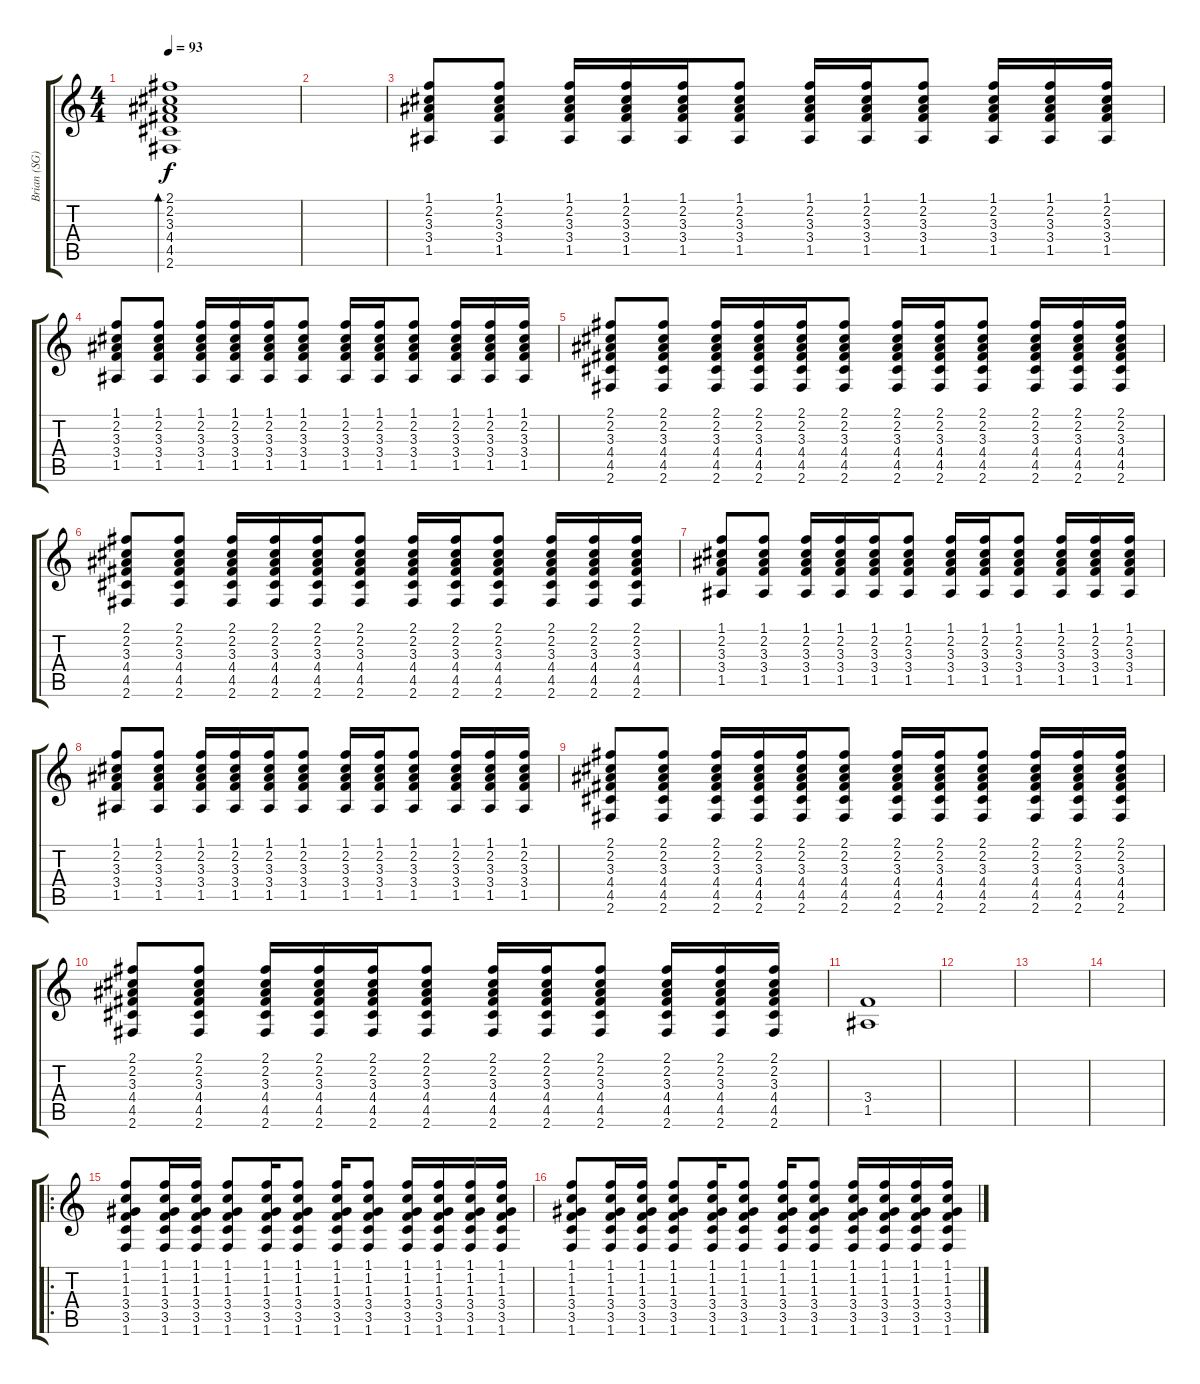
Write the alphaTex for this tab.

\track ("Brian (SG)" "Brian (SG)") {instrument overdrivenguitar}
\staff {score tabs}
\tuning (E4 B3 G3 D3 A2 E2) {hide}
\ts (4 4)
\tempo 93
\clef g2
\ks c
(2.1 2.2 3.3 4.4 4.5 2.6).1{bd 120 dy f} |
|
(1.1 2.2 3.3 3.4 1.5).8 (1.1 2.2 3.3 3.4 1.5).8 (1.1 2.2 3.3 3.4 1.5).16 (1.1 2.2 3.3 3.4 1.5).16 (1.1 2.2 3.3 3.4 1.5).16 (1.1 2.2 3.3 3.4 1.5).8 (1.1 2.2 3.3 3.4 1.5).16 (1.1 2.2 3.3 3.4 1.5).16 (1.1 2.2 3.3 3.4 1.5).8 (1.1 2.2 3.3 3.4 1.5).16 (1.1 2.2 3.3 3.4 1.5).16 (1.1 2.2 3.3 3.4 1.5).16 |
(1.1 2.2 3.3 3.4 1.5).8 (1.1 2.2 3.3 3.4 1.5).8 (1.1 2.2 3.3 3.4 1.5).16 (1.1 2.2 3.3 3.4 1.5).16 (1.1 2.2 3.3 3.4 1.5).16 (1.1 2.2 3.3 3.4 1.5).8 (1.1 2.2 3.3 3.4 1.5).16 (1.1 2.2 3.3 3.4 1.5).16 (1.1 2.2 3.3 3.4 1.5).8 (1.1 2.2 3.3 3.4 1.5).16 (1.1 2.2 3.3 3.4 1.5).16 (1.1 2.2 3.3 3.4 1.5).16 |
(2.1 2.2 3.3 4.4 4.5 2.6).8 (2.1 2.2 3.3 4.4 4.5 2.6).8 (2.1 2.2 3.3 4.4 4.5 2.6).16 (2.1 2.2 3.3 4.4 4.5 2.6).16 (2.1 2.2 3.3 4.4 4.5 2.6).16 (2.1 2.2 3.3 4.4 4.5 2.6).8 (2.1 2.2 3.3 4.4 4.5 2.6).16 (2.1 2.2 3.3 4.4 4.5 2.6).16 (2.1 2.2 3.3 4.4 4.5 2.6).8 (2.1 2.2 3.3 4.4 4.5 2.6).16 (2.1 2.2 3.3 4.4 4.5 2.6).16 (2.1 2.2 3.3 4.4 4.5 2.6).16 |
(2.1 2.2 3.3 4.4 4.5 2.6).8 (2.1 2.2 3.3 4.4 4.5 2.6).8 (2.1 2.2 3.3 4.4 4.5 2.6).16 (2.1 2.2 3.3 4.4 4.5 2.6).16 (2.1 2.2 3.3 4.4 4.5 2.6).16 (2.1 2.2 3.3 4.4 4.5 2.6).8 (2.1 2.2 3.3 4.4 4.5 2.6).16 (2.1 2.2 3.3 4.4 4.5 2.6).16 (2.1 2.2 3.3 4.4 4.5 2.6).8 (2.1 2.2 3.3 4.4 4.5 2.6).16 (2.1 2.2 3.3 4.4 4.5 2.6).16 (2.1 2.2 3.3 4.4 4.5 2.6).16 |
(1.1 2.2 3.3 3.4 1.5).8 (1.1 2.2 3.3 3.4 1.5).8 (1.1 2.2 3.3 3.4 1.5).16 (1.1 2.2 3.3 3.4 1.5).16 (1.1 2.2 3.3 3.4 1.5).16 (1.1 2.2 3.3 3.4 1.5).8 (1.1 2.2 3.3 3.4 1.5).16 (1.1 2.2 3.3 3.4 1.5).16 (1.1 2.2 3.3 3.4 1.5).8 (1.1 2.2 3.3 3.4 1.5).16 (1.1 2.2 3.3 3.4 1.5).16 (1.1 2.2 3.3 3.4 1.5).16 |
(1.1 2.2 3.3 3.4 1.5).8 (1.1 2.2 3.3 3.4 1.5).8 (1.1 2.2 3.3 3.4 1.5).16 (1.1 2.2 3.3 3.4 1.5).16 (1.1 2.2 3.3 3.4 1.5).16 (1.1 2.2 3.3 3.4 1.5).8 (1.1 2.2 3.3 3.4 1.5).16 (1.1 2.2 3.3 3.4 1.5).16 (1.1 2.2 3.3 3.4 1.5).8 (1.1 2.2 3.3 3.4 1.5).16 (1.1 2.2 3.3 3.4 1.5).16 (1.1 2.2 3.3 3.4 1.5).16 |
(2.1 2.2 3.3 4.4 4.5 2.6).8 (2.1 2.2 3.3 4.4 4.5 2.6).8 (2.1 2.2 3.3 4.4 4.5 2.6).16 (2.1 2.2 3.3 4.4 4.5 2.6).16 (2.1 2.2 3.3 4.4 4.5 2.6).16 (2.1 2.2 3.3 4.4 4.5 2.6).8 (2.1 2.2 3.3 4.4 4.5 2.6).16 (2.1 2.2 3.3 4.4 4.5 2.6).16 (2.1 2.2 3.3 4.4 4.5 2.6).8 (2.1 2.2 3.3 4.4 4.5 2.6).16 (2.1 2.2 3.3 4.4 4.5 2.6).16 (2.1 2.2 3.3 4.4 4.5 2.6).16 |
(2.1 2.2 3.3 4.4 4.5 2.6).8 (2.1 2.2 3.3 4.4 4.5 2.6).8 (2.1 2.2 3.3 4.4 4.5 2.6).16 (2.1 2.2 3.3 4.4 4.5 2.6).16 (2.1 2.2 3.3 4.4 4.5 2.6).16 (2.1 2.2 3.3 4.4 4.5 2.6).8 (2.1 2.2 3.3 4.4 4.5 2.6).16 (2.1 2.2 3.3 4.4 4.5 2.6).16 (2.1 2.2 3.3 4.4 4.5 2.6).8 (2.1 2.2 3.3 4.4 4.5 2.6).16 (2.1 2.2 3.3 4.4 4.5 2.6).16 (2.1 2.2 3.3 4.4 4.5 2.6).16 |
(3.4 1.5).1 |
|
|
|
\ro
(1.1 1.2 1.3 3.4 3.5 1.6).8 (1.1 1.2 1.3 3.4 3.5 1.6).16 (1.1 1.2 1.3 3.4 3.5 1.6).16 (1.1 1.2 1.3 3.4 3.5 1.6).8 (1.1 1.2 1.3 3.4 3.5 1.6).16 (1.1 1.2 1.3 3.4 3.5 1.6).8 (1.1 1.2 1.3 3.4 3.5 1.6).16 (1.1 1.2 1.3 3.4 3.5 1.6).8 (1.1 1.2 1.3 3.4 3.5 1.6).16 (1.1 1.2 1.3 3.4 3.5 1.6).16 (1.1 1.2 1.3 3.4 3.5 1.6).16 (1.1 1.2 1.3 3.4 3.5 1.6).16 |
(1.1 1.2 1.3 3.4 3.5 1.6).8 (1.1 1.2 1.3 3.4 3.5 1.6).16 (1.1 1.2 1.3 3.4 3.5 1.6).16 (1.1 1.2 1.3 3.4 3.5 1.6).8 (1.1 1.2 1.3 3.4 3.5 1.6).16 (1.1 1.2 1.3 3.4 3.5 1.6).8 (1.1 1.2 1.3 3.4 3.5 1.6).16 (1.1 1.2 1.3 3.4 3.5 1.6).8 (1.1 1.2 1.3 3.4 3.5 1.6).16 (1.1 1.2 1.3 3.4 3.5 1.6).16 (1.1 1.2 1.3 3.4 3.5 1.6).16 (1.1 1.2 1.3 3.4 3.5 1.6).16
